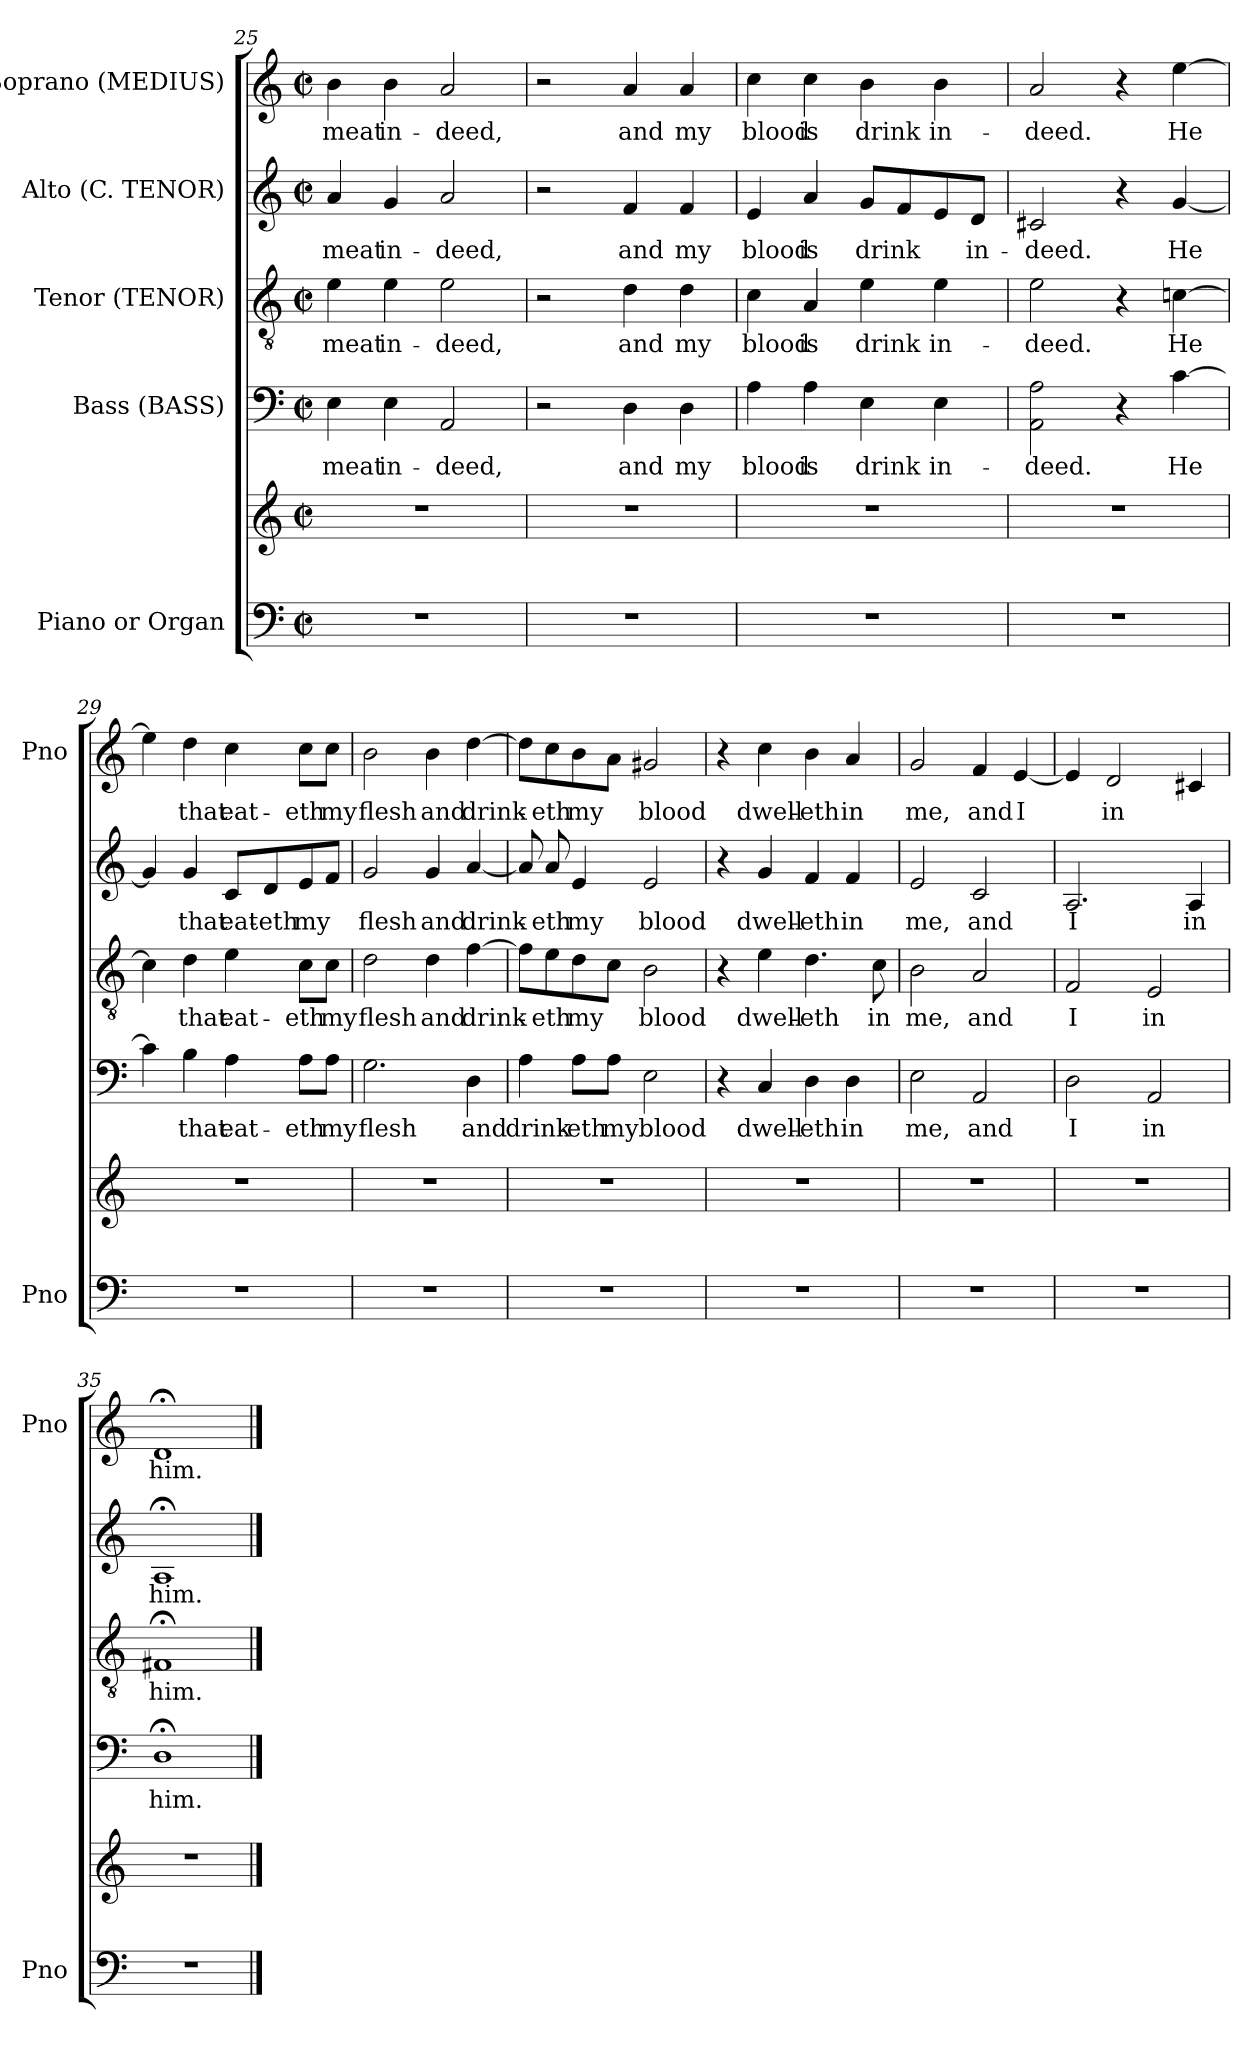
**kern	**kern	**kern	**text	**kern	**text	**kern	**text	**kern	**text
*part5	*part5	*part4	*part4	*part3	*part3	*part2	*part2	*part1	*part1
*staff6	*staff5	*staff4	*staff4	*staff3	*staff3	*staff2	*staff2	*staff1	*staff1
*I"Piano or Organ	*	*I"Bass (BASS)	*	*I"Tenor (TENOR)	*	*I"Alto (C. TENOR)	*	*I"Soprano (MEDIUS)	*
*I'Pno	*	*	*	*	*	*	*	*I'Pno	*
*clefF4	*clefG2	*clefF4	*	*clefGv2	*	*clefG2	*	*clefG2	*
*k[]	*k[]	*k[]	*	*k[]	*	*k[]	*	*k[]	*
*C:	*C:	*C:	*	*C:	*	*C:	*	*C:	*
*M2/2	*M2/2	*M2/2	*	*M2/2	*	*M2/2	*	*M2/2	*
*met(c|)	*met(c|)	*met(c|)	*	*met(c|)	*	*met(c|)	*	*met(c|)	*
=25	=25	=25	=25	=25	=25	=25	=25	=25	=25
1r	1r	4E\	meat	4e\	meat	4a/	meat	4b\	meat
.	.	4E\	in-	4e\	in-	4g/	in-	4b\	in-
.	.	2AA/	-deed,	2e\	-deed,	2a/	-deed,	2a/	-deed,
=26	=26	=26	=26	=26	=26	=26	=26	=26	=26
1r	1r	2r	.	2r	.	2r	.	2r	.
.	.	4D\	and	4d\	and	4f/	and	4a/	and
.	.	4D\	my	4d\	my	4f/	my	4a/	my
=27	=27	=27	=27	=27	=27	=27	=27	=27	=27
1r	1r	4A\	blood	4c\	blood	4e/	blood	4cc\	blood
.	.	4A\	is	4A/	is	4a/	is	4cc\	is
.	.	4E\	drink	4e\	drink	8g/L	drink	4b\	drink
.	.	.	.	.	.	8f/	.	.	.
.	.	4E\	in-	4e\	in-	8e/	.	4b\	in-
.	.	.	.	.	.	8d/J	in-	.	.
=28	=28	=28	=28	=28	=28	=28	=28	=28	=28
1r	1r	2AA\ 2A\	-deed.	2e\	-deed.	2c#X/	-deed.	2a/	-deed.
.	.	4r	.	4r	.	4r	.	4r	.
.	.	[4c\	He	[4cn\	He	[4g/	He	[4ee\	He
=29	=29	=29	=29	=29	=29	=29	=29	=29	=29
1r	1r	4c\]	.	4cn\]	.	4g/]	.	4ee\]	.
.	.	4B\	that	4d\	that	4g/	that	4dd\	that
.	.	4A\	eat-	4e\	eat-	8c/L	eat-	4cc\	eat-
.	.	.	.	.	.	8d/	-eth	.	.
.	.	8A\L	-eth	8c\L	-eth	8e/	my	8cc\L	-eth
.	.	8A\J	my	8c\J	my	8f/J	.	8cc\J	my
!!LO:LB:g=z
=30	=30	=30	=30	=30	=30	=30	=30	=30	=30
1r	1r	2.G\	flesh	2d\	flesh	2g/	flesh	2b\	flesh
.	.	.	.	4d\	and	4g/	and	4b\	and
.	.	4D\	and	[4f\	drink-	[4a/	drink-	[4dd\	drink-
=31	=31	=31	=31	=31	=31	=31	=31	=31	=31
1r	1r	4A\	drink-	8f\L]	.	8a/]	.	8dd\L]	.
.	.	.	.	8e\	-eth	8a/	-eth	8cc\	-eth
.	.	8A\L	-eth	8d\	my	4e/	my	8b\	my
.	.	8A\J	my	8c\J	.	.	.	8a\J	.
.	.	2E\	blood	2B\	blood	2e/	blood	2g#X/	blood
=32	=32	=32	=32	=32	=32	=32	=32	=32	=32
1r	1r	4r	.	4r	.	4r	.	4r	.
.	.	4C/	dwell-	4e\	dwell-	4g/	dwell-	4cc\	dwell-
.	.	4D\	-eth	4.d\	-eth	4f/	-eth	4b\	-eth
.	.	4D\	in	.	.	4f/	in	4a/	in
.	.	.	.	8c\	in	.	.	.	.
=33	=33	=33	=33	=33	=33	=33	=33	=33	=33
1r	1r	2E\	me,	2B\	me,	2e/	me,	2g/	me,
.	.	2AA/	and	2A/	and	2c/	and	4f/	and
.	.	.	.	.	.	.	.	[4e/	I
=34	=34	=34	=34	=34	=34	=34	=34	=34	=34
1r	1r	2D\	I	2F/	I	2.A/	I	4e/]	.
.	.	.	.	.	.	.	.	2d/	in
.	.	2AA/	in	2E/	in	.	.	.	.
.	.	.	.	.	.	4A/	in	4c#X/	.
=35	=35	=35	=35	=35	=35	=35	=35	=35	=35
1r	1r	1D;<	him.	1F#X;<	him.	1A;<	him.	1d;<	him.
==	==	==	==	==	==	==	==	==	==
*-	*-	*-	*-	*-	*-	*-	*-	*-	*-
